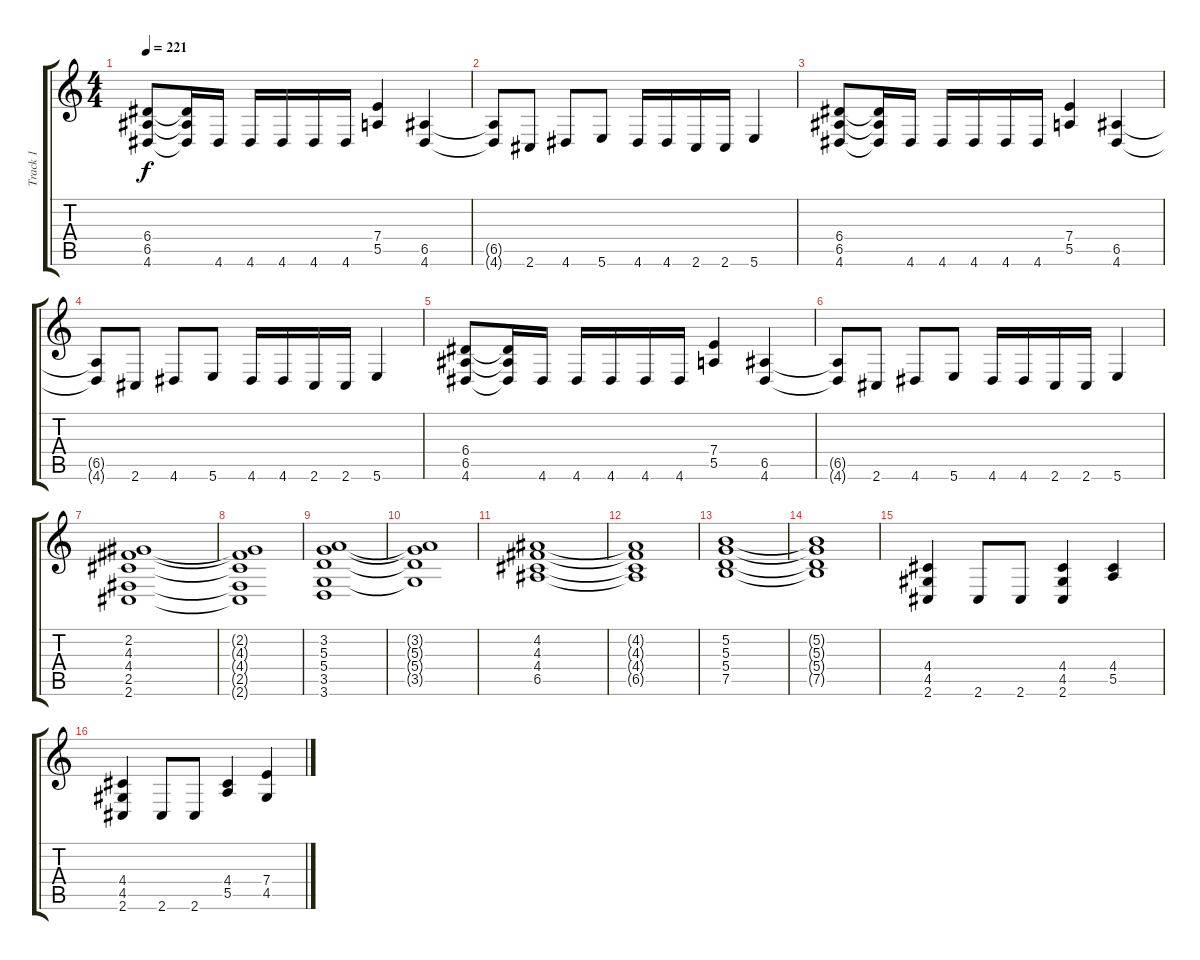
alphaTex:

\track ("Track 1" "Track 1") {instrument distortionguitar}
\staff {score tabs}
\tuning (B3 Gb3 D3 A2 E2 B1) {hide}
\ts (4 4)
\tempo 221
\clef g2
\ks c
(6.4 6.5 4.6).8{dy f} (6.4{t} 6.5{t} 4.6{t}).16 4.6.16 4.6.16 4.6.16 4.6.16 4.6.16 (7.4 5.5).4 (6.5 4.6).4 |
(6.5{t} 4.6{t}).8 2.6.8 4.6.8 5.6.8 4.6.16 4.6.16 2.6.16 2.6.16 5.6.4 |
(6.4 6.5 4.6).8 (6.4{t} 6.5{t} 4.6{t}).16 4.6.16 4.6.16 4.6.16 4.6.16 4.6.16 (7.4 5.5).4 (6.5 4.6).4 |
(6.5{t} 4.6{t}).8 2.6.8 4.6.8 5.6.8 4.6.16 4.6.16 2.6.16 2.6.16 5.6.4 |
(6.4 6.5 4.6).8 (6.4{t} 6.5{t} 4.6{t}).16 4.6.16 4.6.16 4.6.16 4.6.16 4.6.16 (7.4 5.5).4 (6.5 4.6).4 |
(6.5{t} 4.6{t}).8 2.6.8 4.6.8 5.6.8 4.6.16 4.6.16 2.6.16 2.6.16 5.6.4 |
(2.2 4.3 4.4 2.5 2.6).1 |
(2.2{t} 4.3{t} 4.4{t} 2.5{t} 2.6{t}).1 |
(3.2 5.3 5.4 3.5 3.6).1 |
(3.2{t} 5.3{t} 5.4{t} 3.5{t}).1 |
(4.2 4.3 4.4 6.5).1 |
(4.2{t} 4.3{t} 4.4{t} 6.5{t}).1 |
(5.2 5.3 5.4 7.5).1 |
(5.2{t} 5.3{t} 5.4{t} 7.5{t}).1 |
(4.4 4.5 2.6).4 2.6.8 2.6.8 (4.4 4.5 2.6).4 (4.4 5.5).4 |
(4.4 4.5 2.6).4 2.6.8 2.6.8 (4.4 5.5).4 (7.4 4.5).4
